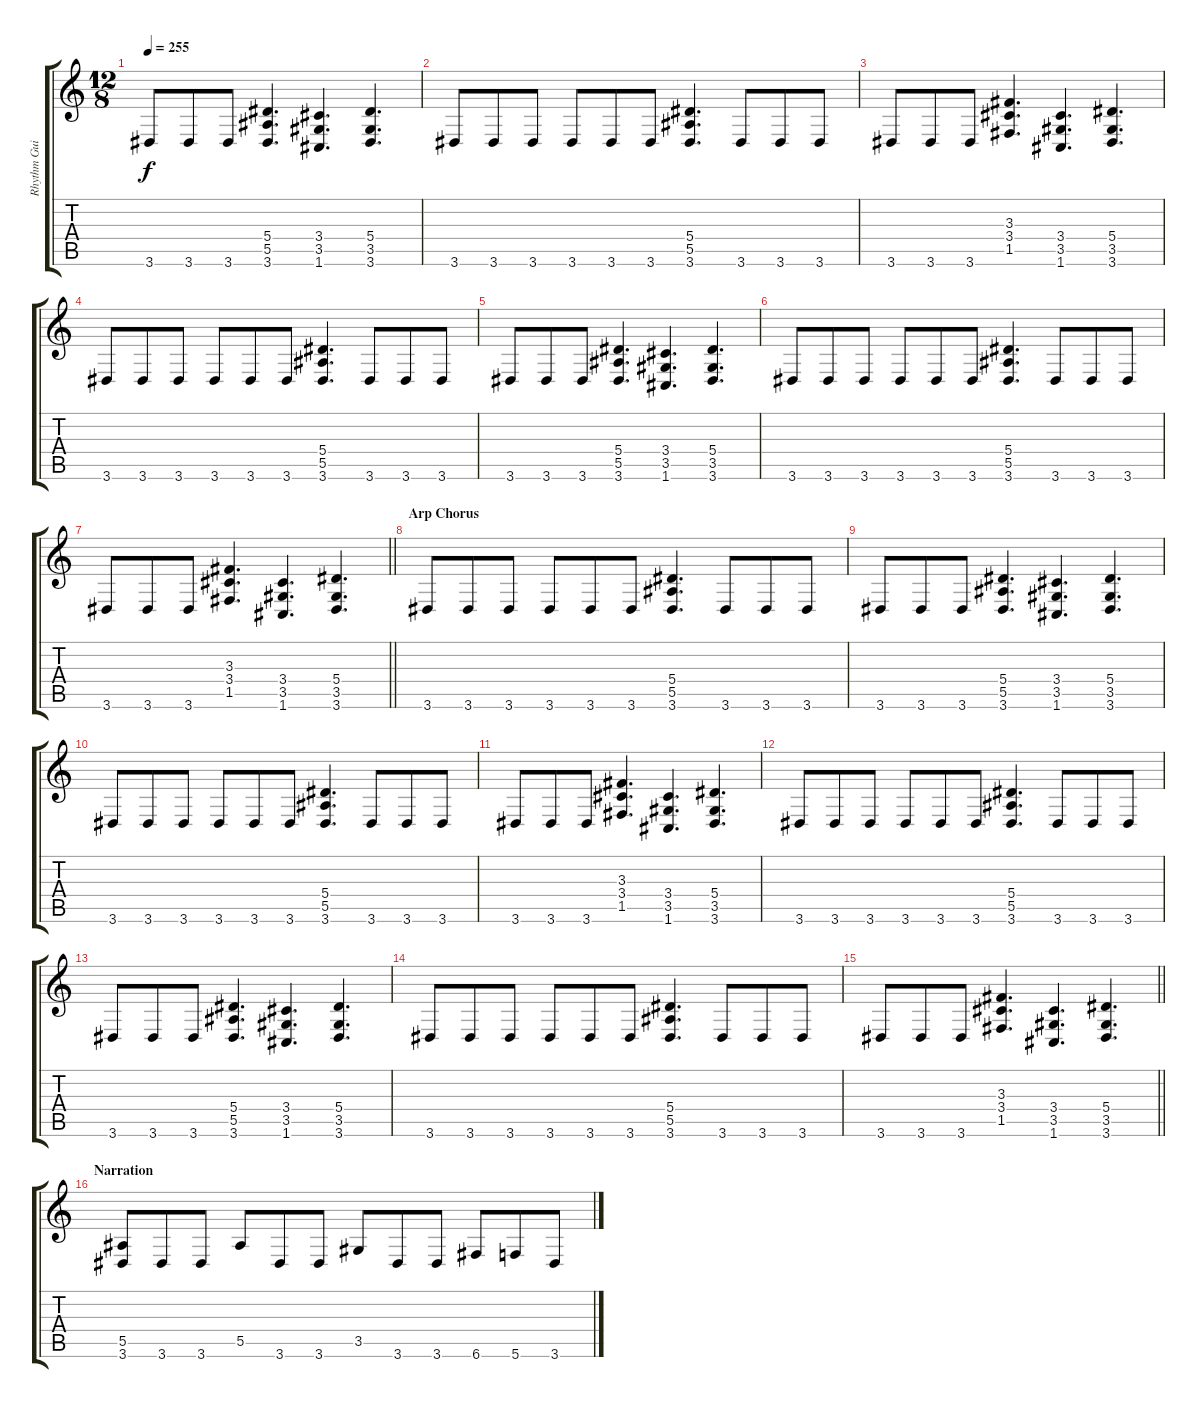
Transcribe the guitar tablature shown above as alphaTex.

\track ("Rhythm Guitar" "Rhythm Gui") {instrument distortionguitar}
\staff {score tabs}
\tuning (C4 G3 Eb3 Bb2 F2 C2) {hide}
\ts (12 8)
\tempo 255
\clef g2
\ks c
3.6.8{dy f} 3.6.8 3.6.8 (5.4 5.5 3.6).4{d} (3.4 3.5 1.6).4{d} (5.4 3.5 3.6).4{d} |
3.6.8 3.6.8 3.6.8 3.6.8 3.6.8 3.6.8 (5.4 5.5 3.6).4{d} 3.6.8 3.6.8 3.6.8 |
3.6.8 3.6.8 3.6.8 (3.3 3.4 1.5).4{d} (3.4 3.5 1.6).4{d} (5.4 3.5 3.6).4{d} |
3.6.8 3.6.8 3.6.8 3.6.8 3.6.8 3.6.8 (5.4 5.5 3.6).4{d} 3.6.8 3.6.8 3.6.8 |
3.6.8 3.6.8 3.6.8 (5.4 5.5 3.6).4{d} (3.4 3.5 1.6).4{d} (5.4 3.5 3.6).4{d} |
3.6.8 3.6.8 3.6.8 3.6.8 3.6.8 3.6.8 (5.4 5.5 3.6).4{d} 3.6.8 3.6.8 3.6.8 |
\barLineRight lightlight
3.6.8 3.6.8 3.6.8 (3.3 3.4 1.5).4{d} (3.4 3.5 1.6).4{d} (5.4 3.5 3.6).4{d} |
\section ("" "Arp Chorus")
3.6.8 3.6.8 3.6.8 3.6.8 3.6.8 3.6.8 (5.4 5.5 3.6).4{d} 3.6.8 3.6.8 3.6.8 |
3.6.8 3.6.8 3.6.8 (5.4 5.5 3.6).4{d} (3.4 3.5 1.6).4{d} (5.4 3.5 3.6).4{d} |
3.6.8 3.6.8 3.6.8 3.6.8 3.6.8 3.6.8 (5.4 5.5 3.6).4{d} 3.6.8 3.6.8 3.6.8 |
3.6.8 3.6.8 3.6.8 (3.3 3.4 1.5).4{d} (3.4 3.5 1.6).4{d} (5.4 3.5 3.6).4{d} |
3.6.8 3.6.8 3.6.8 3.6.8 3.6.8 3.6.8 (5.4 5.5 3.6).4{d} 3.6.8 3.6.8 3.6.8 |
3.6.8 3.6.8 3.6.8 (5.4 5.5 3.6).4{d} (3.4 3.5 1.6).4{d} (5.4 3.5 3.6).4{d} |
3.6.8 3.6.8 3.6.8 3.6.8 3.6.8 3.6.8 (5.4 5.5 3.6).4{d} 3.6.8 3.6.8 3.6.8 |
\barLineRight lightlight
3.6.8 3.6.8 3.6.8 (3.3 3.4 1.5).4{d} (3.4 3.5 1.6).4{d} (5.4 3.5 3.6).4{d} |
\section ("" "Narration")
(5.5 3.6).8 3.6.8 3.6.8 5.5.8 3.6.8 3.6.8 3.5.8 3.6.8 3.6.8 6.6.8 5.6.8 3.6.8
